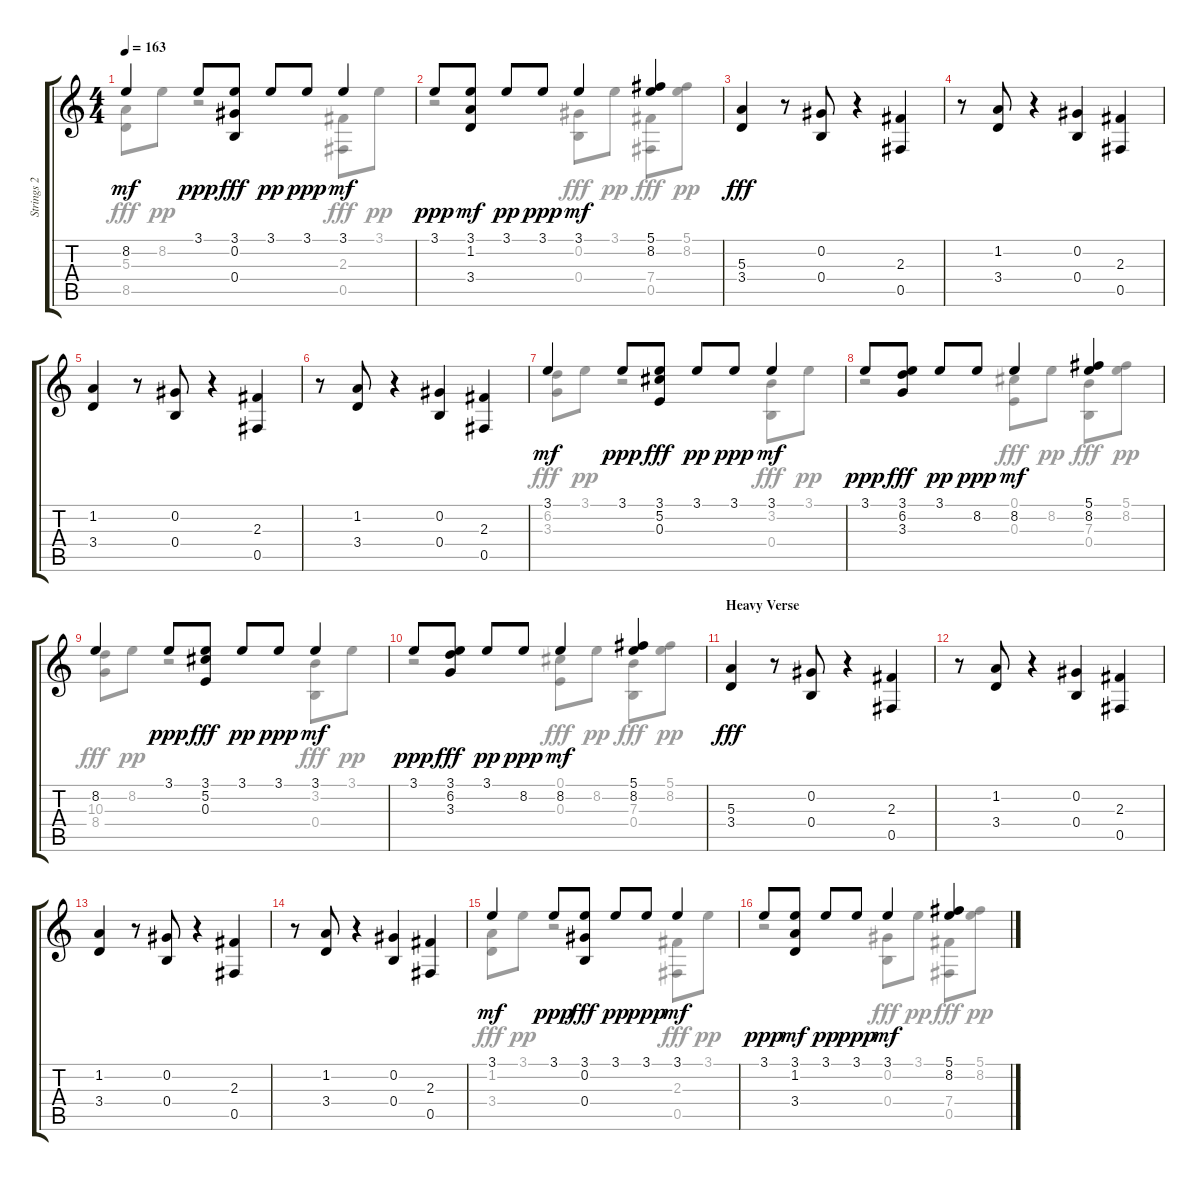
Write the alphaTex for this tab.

\track ("Strings 2" "Strings 2") {instrument electricguitarclean}
\staff {score tabs}
\tuning (Db4 Ab3 E3 B2 Gb2 B1) {hide}
\voice
\ts (4 4)
\tempo 163
\clef g2
\ks aminor
8.2.4{dy mf} 3.1.8{dy ppp} (3.1 0.2 0.4).8{dy fff} 3.1.8{dy pp} 3.1.8{dy ppp} 3.1.4{dy mf} |
3.1.8{dy ppp} (3.1 1.2 3.4).8{dy mf} 3.1.8{dy pp} 3.1.8{dy ppp} 3.1.4{dy mf} (5.1 8.2).4 |
(5.3 3.4).4{dy fff} r.8 (0.2 0.4).8 r.4 (2.3 0.5).4 |
r.8 (1.2 3.4).8 r.4 (0.2 0.4).4 (2.3 0.5).4 |
(1.2 3.4).4 r.8 (0.2 0.4).8 r.4 (2.3 0.5).4 |
r.8 (1.2 3.4).8 r.4 (0.2 0.4).4 (2.3 0.5).4 |
3.1.4{dy mf} 3.1.8{dy ppp} (3.1 5.2 0.3).8{dy fff} 3.1.8{dy pp} 3.1.8{dy ppp} 3.1.4{dy mf} |
3.1.8{dy ppp} (3.1 6.2 3.3).8{dy fff} 3.1.8{dy pp} 8.2.8{dy ppp} 8.2.4{dy mf} (5.1 8.2).4 |
8.2.4 3.1.8{dy ppp} (3.1 5.2 0.3).8{dy fff} 3.1.8{dy pp} 3.1.8{dy ppp} 3.1.4{dy mf} |
3.1.8{dy ppp} (3.1 6.2 3.3).8{dy fff} 3.1.8{dy pp} 8.2.8{dy ppp} 8.2.4{dy mf} (5.1 8.2).4 |
\section ("" "Heavy Verse")
(5.3 3.4).4{dy fff} r.8 (0.2 0.4).8 r.4 (2.3 0.5).4 |
r.8 (1.2 3.4).8 r.4 (0.2 0.4).4 (2.3 0.5).4 |
(1.2 3.4).4 r.8 (0.2 0.4).8 r.4 (2.3 0.5).4 |
r.8 (1.2 3.4).8 r.4 (0.2 0.4).4 (2.3 0.5).4 |
3.1.4{dy mf} 3.1.8{dy ppp} (3.1 0.2 0.4).8{dy fff} 3.1.8{dy pp} 3.1.8{dy ppp} 3.1.4{dy mf} |
3.1.8{dy ppp} (3.1 1.2 3.4).8{dy mf} 3.1.8{dy pp} 3.1.8{dy ppp} 3.1.4{dy mf} (5.1 8.2).4
\voice
\clef g2
\ottava regular
\simile none
\ks aminor
(5.3 8.5).8{dy fff} 8.2.8{dy pp} r.2 (2.3 0.5).8{dy fff} 3.1.8{dy pp} |
r.2 (0.2 0.4).8{dy fff} 3.1.8{dy pp} (7.4 0.5).8{dy fff} (5.1 8.2).8{dy pp} |
|
|
|
|
(6.2 3.3).8{dy fff} 3.1.8{dy pp} r.2 (3.2 0.4).8{dy fff} 3.1.8{dy pp} |
r.2 (0.1 0.3).8{dy fff} 8.2.8{dy pp} (7.3 0.4).8{dy fff} (5.1 8.2).8{dy pp} |
(10.3 8.4).8{dy fff} 8.2.8{dy pp} r.2 (3.2 0.4).8{dy fff} 3.1.8{dy pp} |
r.2 (0.1 0.3).8{dy fff} 8.2.8{dy pp} (7.3 0.4).8{dy fff} (5.1 8.2).8{dy pp} |
|
|
|
|
(1.2 3.4).8{dy fff} 3.1.8{dy pp} r.2 (2.3 0.5).8{dy fff} 3.1.8{dy pp} |
r.2 (0.2 0.4).8{dy fff} 3.1.8{dy pp} (7.4 0.5).8{dy fff} (5.1 8.2).8{dy pp}
